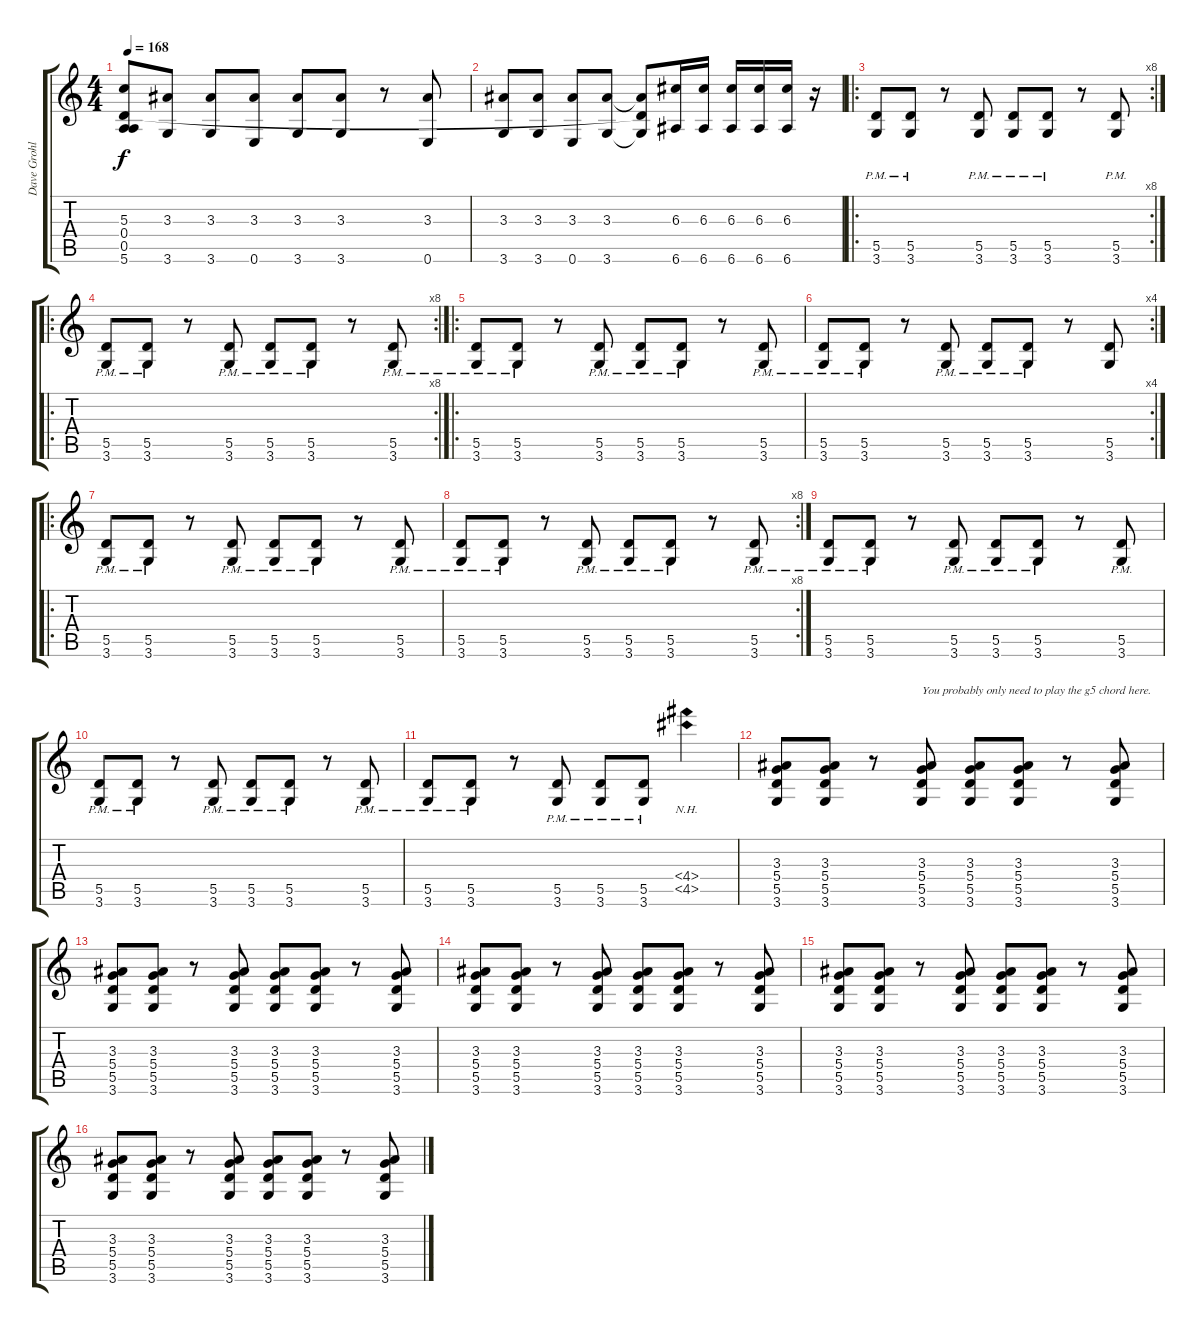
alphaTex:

\track ("Dave Grohl" "Dave Grohl") {instrument distortionguitar}
\staff {score tabs}
\tuning (E4 B3 G3 D3 A2 E2) {hide}
\ts (4 4)
\tempo 168
\clef g2
\ks c
(5.3{t} 0.4{t} 0.5{t} 5.6{t}).8{dy f} (3.3 3.6).8 (3.3 3.6).8 (3.3 0.6).8 (3.3 3.6).8 (3.3 3.6).8 r.8 (3.3 0.6).8 |
(3.3 3.6).8 (3.3 3.6).8 (3.3 0.6).8 (3.3 3.6).8 (3.3{t} 0.4{t} 3.6{t}).8 (6.3 6.6).16 (6.3 6.6).16 (6.3 6.6).16 (6.3 6.6).16 (6.3 6.6).16 r.16 |
\ro
\rc 8
(5.5{pm} 3.6{pm}).8 (5.5{pm} 3.6{pm}).8 r.8 (5.5{pm} 3.6{pm}).8 (5.5{pm} 3.6{pm}).8 (5.5{pm} 3.6{pm}).8 r.8 (5.5{pm} 3.6{pm}).8 |
\ro
\rc 8
(5.5{pm} 3.6{pm}).8 (5.5{pm} 3.6{pm}).8 r.8 (5.5{pm} 3.6{pm}).8 (5.5{pm} 3.6{pm}).8 (5.5{pm} 3.6{pm}).8 r.8 (5.5{pm} 3.6{pm}).8 |
\ro
(5.5{pm} 3.6{pm}).8 (5.5{pm} 3.6{pm}).8 r.8 (5.5{pm} 3.6{pm}).8 (5.5{pm} 3.6{pm}).8 (5.5{pm} 3.6{pm}).8 r.8 (5.5{pm} 3.6{pm}).8 |
\rc 4
(5.5{pm} 3.6{pm}).8 (5.5{pm} 3.6{pm}).8 r.8 (5.5{pm} 3.6{pm}).8 (5.5{pm} 3.6{pm}).8 (5.5{pm} 3.6{pm}).8 r.8 (5.5 3.6).8 |
\ro
(5.5{pm} 3.6{pm}).8 (5.5{pm} 3.6{pm}).8 r.8 (5.5{pm} 3.6{pm}).8 (5.5{pm} 3.6{pm}).8 (5.5{pm} 3.6{pm}).8 r.8 (5.5{pm} 3.6{pm}).8 |
\rc 8
(5.5{pm} 3.6{pm}).8 (5.5{pm} 3.6{pm}).8 r.8 (5.5{pm} 3.6{pm}).8 (5.5{pm} 3.6{pm}).8 (5.5{pm} 3.6{pm}).8 r.8 (5.5{pm} 3.6{pm}).8 |
(5.5{pm} 3.6{pm}).8 (5.5{pm} 3.6{pm}).8 r.8 (5.5{pm} 3.6{pm}).8 (5.5{pm} 3.6{pm}).8 (5.5{pm} 3.6{pm}).8 r.8 (5.5{pm} 3.6{pm}).8 |
(5.5{pm} 3.6{pm}).8 (5.5{pm} 3.6{pm}).8 r.8 (5.5{pm} 3.6{pm}).8 (5.5{pm} 3.6{pm}).8 (5.5{pm} 3.6{pm}).8 r.8 (5.5{pm} 3.6{pm}).8 |
(5.5{pm} 3.6{pm}).8 (5.5{pm} 3.6{pm}).8 r.8 (5.5{pm} 3.6{pm}).8 (5.5{pm} 3.6{pm}).8 (5.5{pm} 3.6{pm}).8 (4.4{nh} 4.5{nh}).4 |
(3.3 5.4 5.5 3.6).8 (3.3 5.4 5.5 3.6).8 r.8 (3.3 5.4 5.5 3.6).8{txt "You probably only need to play the g5 chord here."} (3.3 5.4 5.5 3.6).8 (3.3 5.4 5.5 3.6).8 r.8 (3.3 5.4 5.5 3.6).8 |
(3.3 5.4 5.5 3.6).8 (3.3 5.4 5.5 3.6).8 r.8 (3.3 5.4 5.5 3.6).8 (3.3 5.4 5.5 3.6).8 (3.3 5.4 5.5 3.6).8 r.8 (3.3 5.4 5.5 3.6).8 |
(3.3 5.4 5.5 3.6).8 (3.3 5.4 5.5 3.6).8 r.8 (3.3 5.4 5.5 3.6).8 (3.3 5.4 5.5 3.6).8 (3.3 5.4 5.5 3.6).8 r.8 (3.3 5.4 5.5 3.6).8 |
(3.3 5.4 5.5 3.6).8 (3.3 5.4 5.5 3.6).8 r.8 (3.3 5.4 5.5 3.6).8 (3.3 5.4 5.5 3.6).8 (3.3 5.4 5.5 3.6).8 r.8 (3.3 5.4 5.5 3.6).8 |
(3.3 5.4 5.5 3.6).8 (3.3 5.4 5.5 3.6).8 r.8 (3.3 5.4 5.5 3.6).8 (3.3 5.4 5.5 3.6).8 (3.3 5.4 5.5 3.6).8 r.8 (3.3 5.4 5.5 3.6).8
